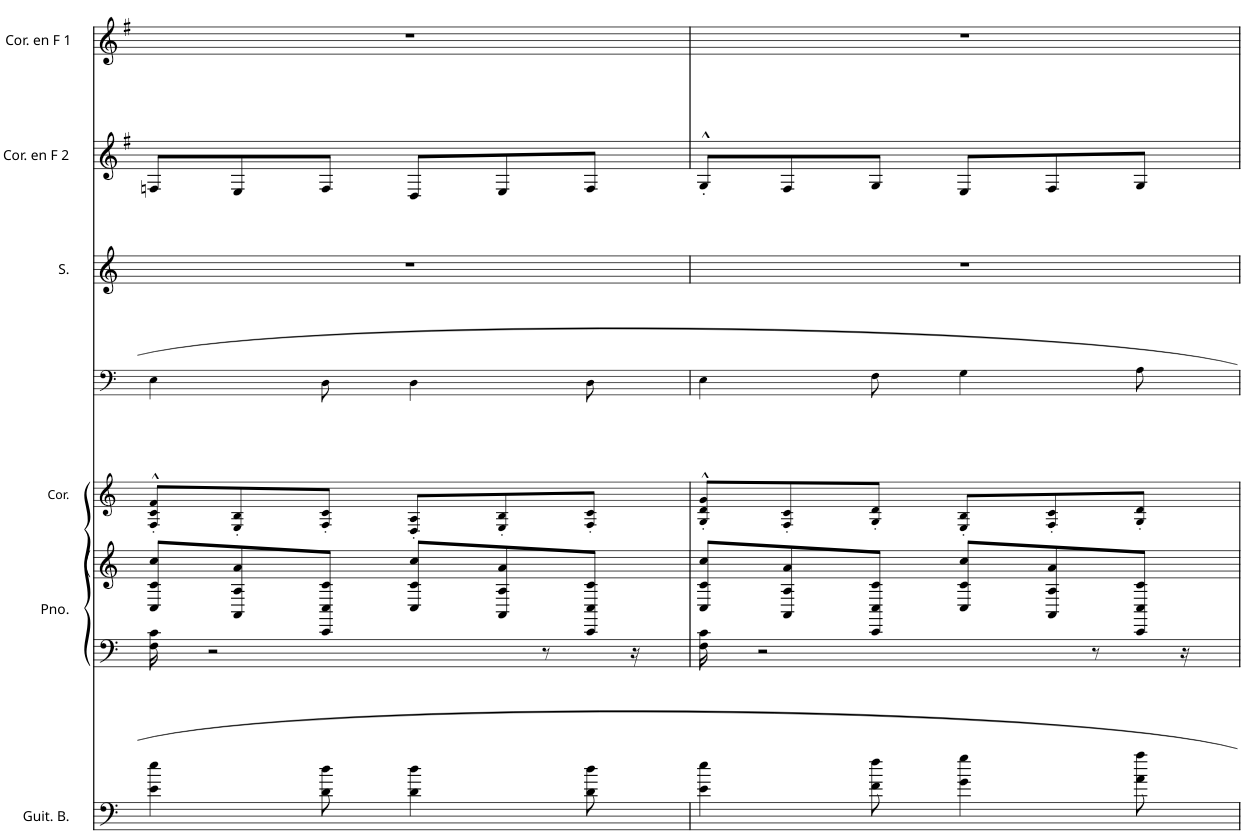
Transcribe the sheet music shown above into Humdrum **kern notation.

**kern	**kern	**kern	**kern	**kern	**kern	**kern	**kern
*part7	*part6	*part6	*part5	*part4	*part3	*part2	*part1
*staff8	*staff7	*staff6	*staff5	*staff4	*staff3	*staff2	*staff1
*I"Bajo eléctrico	*I"Piano	*	*I"Trompa	*I"Banjo	*I"Soprano	*I"Trompa en F 2	*I"Trompa en F 1
*	*I'Pno.	*	*	*I'Bjo	*I'S.	*	*
!!LO:PB:g=z
*clefF4	*clefF4	*clefG2	*clefG2	*clefF4	*clefG2	*clefG2	*clefG2
*Trd7c12	*	*	*Trd4c7	*Trd7c12	*	*Trd4c7	*Trd4c7
*k[]	*k[]	*k[]	*k[]	*k[]	*k[]	*k[f#]	*k[f#]
*M6/8	*M6/8	*M6/8	*M6/8	*M6/8	*M6/8	*M6/8	*M6/8
=27	=27	=27	=27	=27	=27	=27	=27
4e\ 4ee\	16F\ 16c\	8C/ 8c/ 8cc/L	8F/'^^ 8c/'^^ 8f/'^^L	4E\	2.r	8Fn/L	2.r
.	2r	.	.	.	.	.	.
.	.	8AA/ 8A/ 8a/	8E/' 8B/'	.	.	8E/	.
8d\ 8dd\	.	8CC/ 8C/ 8c/J	8F/' 8c/'J	8D\	.	8F/J	.
4d\ 4dd\	.	8C/ 8c/ 8cc/L	8D/' 8A/'L	4D\	.	8D/L	.
.	.	8AA/ 8A/ 8a/	8E/' 8B/'	.	.	8E/	.
.	8r	.	.	.	.	.	.
8d\ 8dd\	.	8CC/ 8C/ 8c/J	8F/' 8c/'J	8D\	.	8F/J	.
.	16r	.	.	.	.	.	.
=28	=28	=28	=28	=28	=28	=28	=28
4e\ 4ee\	16F\ 16c\	8C/ 8c/ 8cc/L	8G/'^^ 8d/'^^ 8g/'^^L	4E\	2.r	8G'^^/L	2.r
.	2r	.	.	.	.	.	.
.	.	8AA/ 8A/ 8a/	8F/' 8c/'	.	.	8F#/	.
8f\ 8ff\	.	8CC/ 8C/ 8c/J	8G/' 8d/'J	8F\	.	8G/J	.
4g\ 4gg\	.	8C/ 8c/ 8cc/L	8E/' 8B/'L	4G\	.	8E/L	.
.	.	8AA/ 8A/ 8a/	8F/' 8c/'	.	.	8F#/	.
.	8r	.	.	.	.	.	.
8a\ 8aa\	.	8CC/ 8C/ 8c/J	8G/' 8d/'J	8A\	.	8G/J	.
.	16r	.	.	.	.	.	.
=	=	=	=	=	=	=	=
*-	*-	*-	*-	*-	*-	*-	*-
